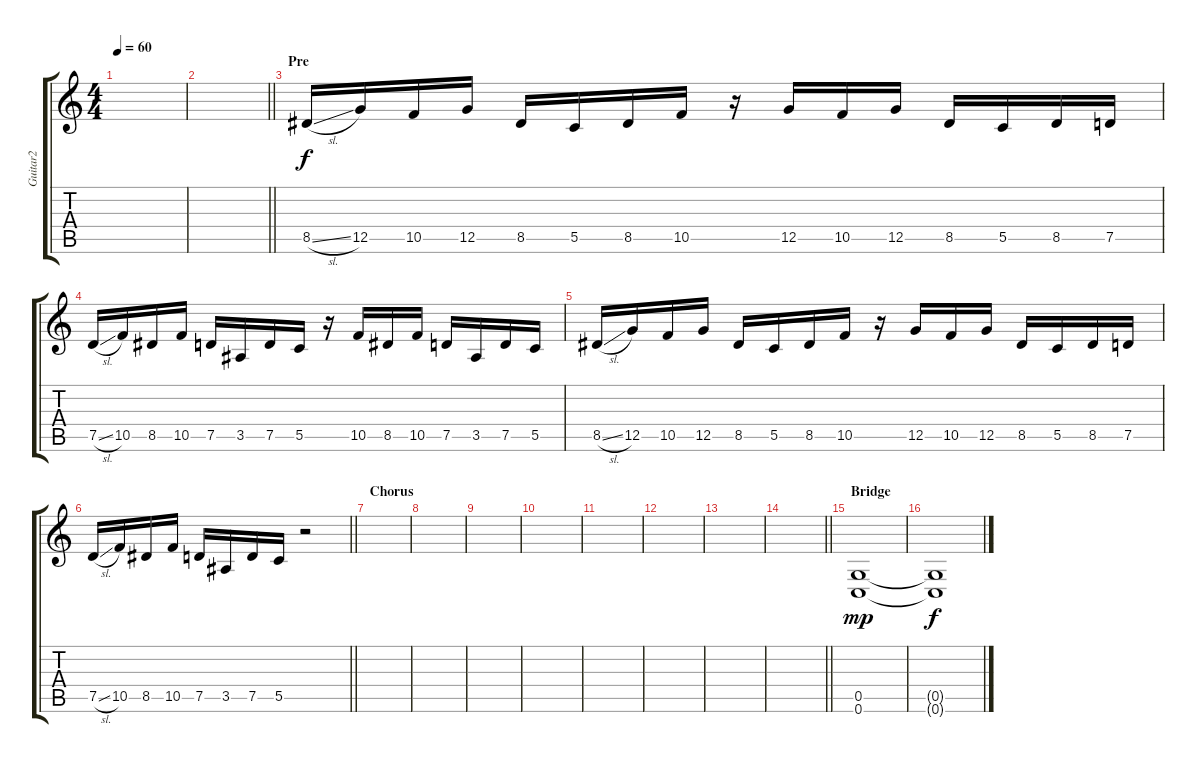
\track ("Guitar2" "Guitar2") {instrument distortionguitar}
\staff {score tabs}
\tuning (D4 A3 F3 C3 G2 C2) {hide}
\ts (4 4)
\tempo 60
\clef g2
\ks c
|
\barLineRight lightlight
|
\section ("" "Pre")
8.5{sl}.16 12.5.16 10.5.16 12.5.16 8.5.16 5.5.16 8.5.16 10.5.16 r.16 12.5.16 10.5.16 12.5.16 8.5.16 5.5.16 8.5.16 7.5.16 |
7.5{sl}.16 10.5.16 8.5.16 10.5.16 7.5.16 3.5.16 7.5.16 5.5.16 r.16 10.5.16 8.5.16 10.5.16 7.5.16 3.5.16 7.5.16 5.5.16 |
8.5{sl}.16 12.5.16 10.5.16 12.5.16 8.5.16 5.5.16 8.5.16 10.5.16 r.16 12.5.16 10.5.16 12.5.16 8.5.16 5.5.16 8.5.16 7.5.16 |
\barLineRight lightlight
7.5{sl}.16 10.5.16 8.5.16 10.5.16 7.5.16 3.5.16 7.5.16 5.5.16 r.2 |
\section ("" "Chorus")
|
|
|
|
|
|
|
\barLineRight lightlight
|
\section ("" "Bridge")
(0.5 0.6).1{dy mp} |
(0.5{t} 0.6{t}).1{dy f}
